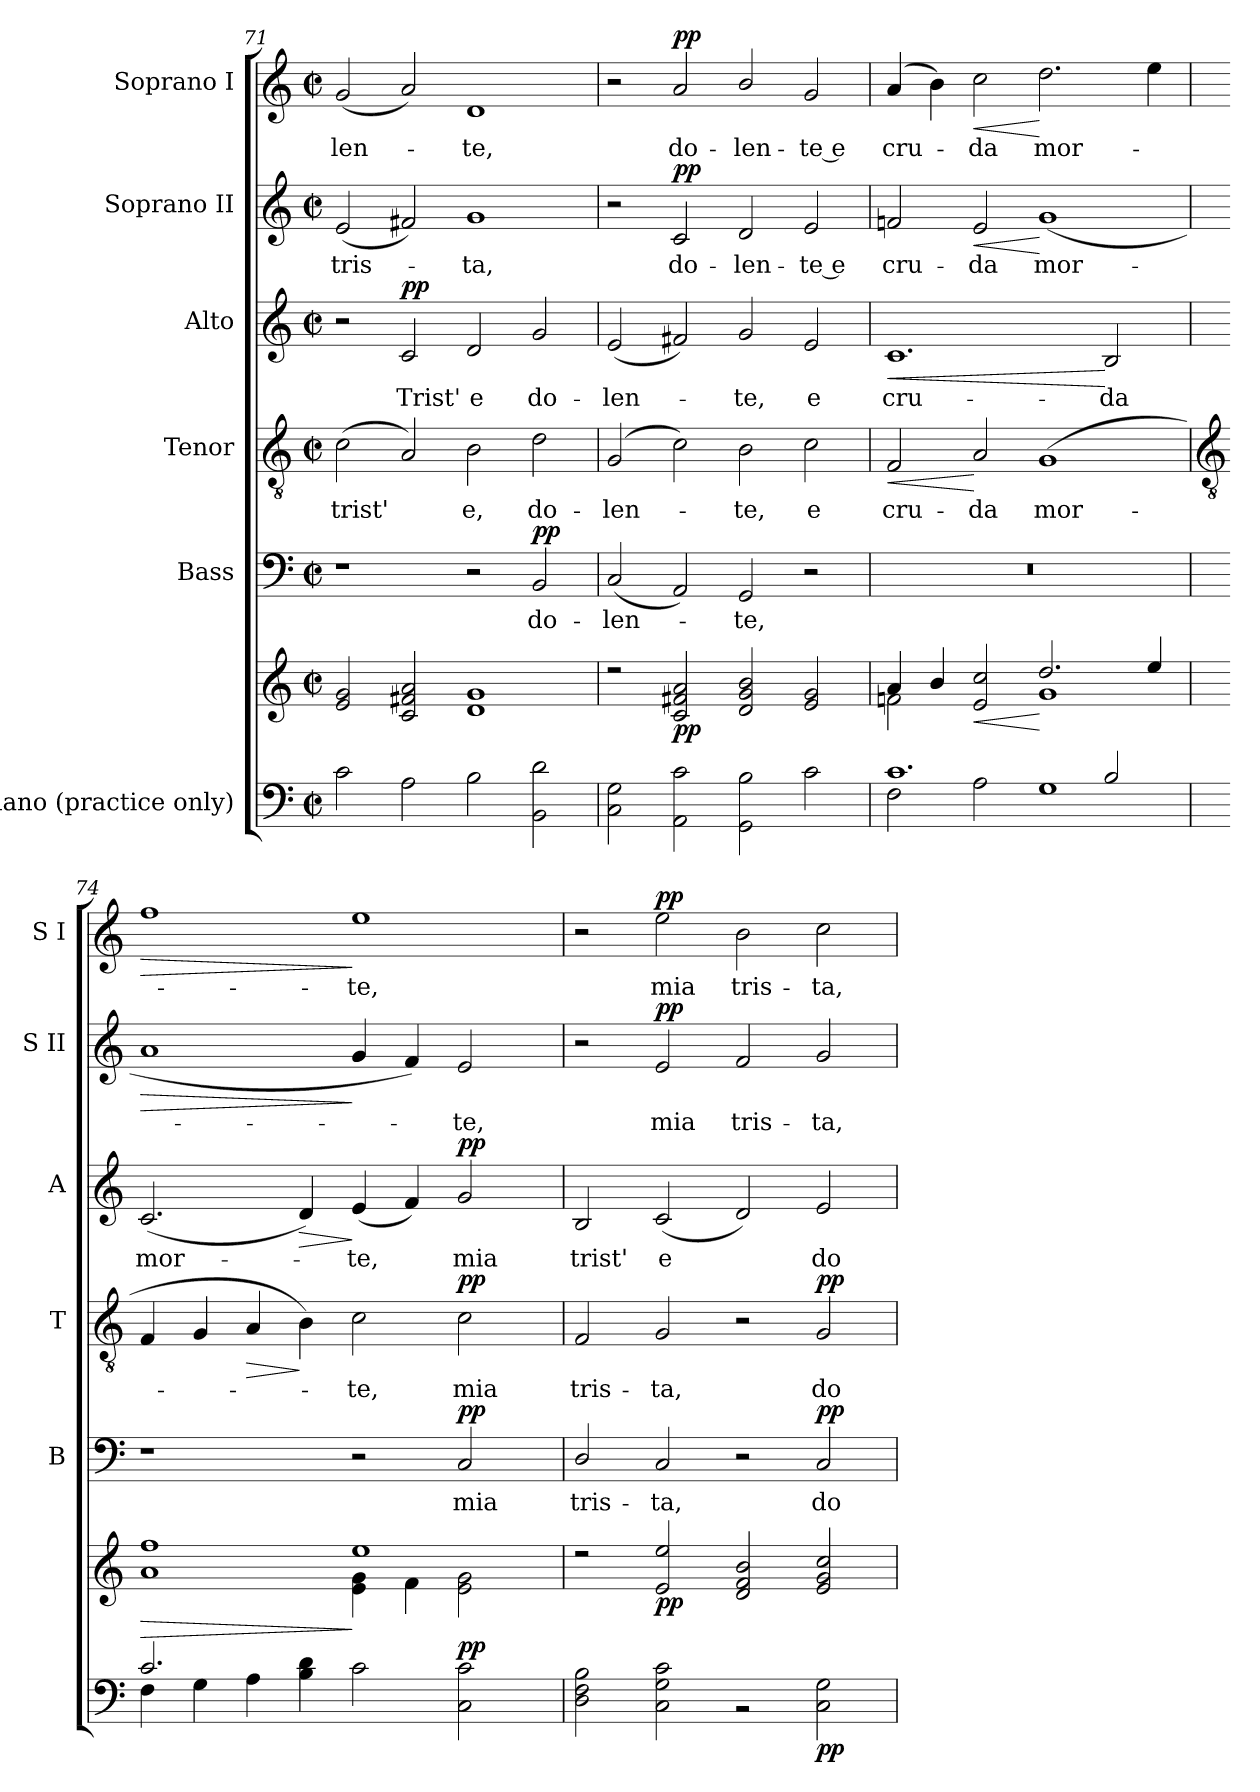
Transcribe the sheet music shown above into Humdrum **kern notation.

**kern	**kern	**dynam	**kern	**text	**dynam	**kern	**text	**dynam	**kern	**text	**dynam	**kern	**text	**dynam	**kern	**text	**dynam
*part6	*part6	*part6	*part5	*part5	*part5	*part4	*part4	*part4	*part3	*part3	*part3	*part2	*part2	*part2	*part1	*part1	*part1
*staff7	*staff6	*staff6/7	*staff5	*staff5	*staff5	*staff4	*staff4	*staff4	*staff3	*staff3	*staff3	*staff2	*staff2	*staff2	*staff1	*staff1	*staff1
*I"Piano (practice only)	*	*	*I"Bass	*	*	*I"Tenor	*	*	*I"Alto	*	*	*I"Soprano II	*	*	*I"Soprano I	*	*
*	*	*	*I'B	*	*	*I'T	*	*	*I'A	*	*	*I'S II	*	*	*I'S I	*	*
*clefF4	*clefG2	*	*clefF4	*	*	*clefGv2	*	*	*clefG2	*	*	*clefG2	*	*	*clefG2	*	*
*k[]	*k[]	*	*k[]	*	*	*k[]	*	*	*k[]	*	*	*k[]	*	*	*k[]	*	*
*C:	*C:	*	*C:	*	*	*C:	*	*	*C:	*	*	*C:	*	*	*C:	*	*
*M4/2	*M4/2	*	*M4/2	*	*	*M4/2	*	*	*M4/2	*	*	*M4/2	*	*	*M4/2	*	*
*met(c|)	*met(c|)	*	*met(c|)	*	*	*met(c|)	*	*	*met(c|)	*	*	*met(c|)	*	*	*met(c|)	*	*
=71	=71	=71	=71	=71	=71	=71	=71	=71	=71	=71	=71	=71	=71	=71	=71	=71	=71
*^	*^	*	*	*	*	*	*	*	*	*	*	*	*	*	*	*	*
!	!	!	!	!	!	!	!	!	!LO:LY:b	!	!	!	!	!	!LO:LY:b	!	!	!LO:LY:b	!
0ryy	2c\	2e/ 2g/	0ryy	.	1r	.	.	(<2c	trist'	.	2r	.	.	(<2e	tris-	.	(<2g	-len-	.
!	!	!	!	!	!	!	!	!	!	!	!	!LO:LY:b	!LO:DY:b	!	!	!	!	!	!
.	2A\	2c/ 2f#X/ 2a/	.	.	.	.	.	2A)	.	.	2c	Trist'	pp	2f#X)	.	.	2a)	.	.
!	!	!	!	!	!	!	!	!	!LO:LY:b	!	!	!LO:LY:b	!	!	!LO:LY:b	!	!	!LO:LY:b	!
.	2B\	1d/ 1g/	.	.	2r	.	.	2B	e,	.	2d	e	.	1g	ta,	.	1d	te,	.
!	!	!	!	!	!	!LO:LY:b	!LO:DY:b	!	!LO:LY:b	!	!	!LO:LY:b	!	!	!	!	!	!	!
.	2BB\ 2d\	.	.	.	2BB	do-	pp	2d	do-	.	2g	do-	.	.	.	.	.	.	.
=72	=72	=72	=72	=72	=72	=72	=72	=72	=72	=72	=72	=72	=72	=72	=72	=72	=72	=72	=72
!	!	!	!	!	!	!LO:LY:b	!	!	!LO:LY:b	!	!	!LO:LY:b	!	!	!	!	!	!	!
0ryy	2C\ 2G\	2r	0ryy	.	(<2C	-len-	.	(<2G	-len-	.	(<2e	-len-	.	2r	.	.	2r	.	.
!	!	!	!	!LO:DY:b	!	!	!	!	!	!	!	!	!	!	!LO:LY:b	!LO:DY:b	!	!LO:LY:b	!LO:DY:b
.	2AA\ 2c\	2c/ 2f#X/ 2a/	.	pp	2AA)	.	.	2c)	.	.	2f#X)	.	.	2c	do-	pp	2a	do-	pp
!	!	!	!	!	!	!LO:LY:b	!	!	!LO:LY:b	!	!	!LO:LY:b	!	!	!LO:LY:b	!	!	!LO:LY:b	!
.	2GG\ 2B\	2d/ 2g/ 2b/	.	.	2GG	te,	.	2B	te,	.	2g	te,	.	2d	-len-	.	2b/	-len-	.
!	!	!	!	!	!	!	!	!	!LO:LY:b	!	!	!LO:LY:b	!	!	!LO:LY:b	!	!	!LO:LY:b	!
.	2c\	2e/ 2g/	.	.	2r	.	.	2c	e	.	2e	e	.	2e	-te e	.	2g	-te e	.
=73	=73	=73	=73	=73	=73	=73	=73	=73	=73	=73	=73	=73	=73	=73	=73	=73	=73	=73	=73
!	!	!	!	!	!	!	!	!	!LO:LY:b	!LO:HP:b	!	!LO:LY:b	!LO:HP:b	!	!LO:LY:b	!	!	!LO:LY:b	!
1.c/	2F\	4a/	2fn\	.	0r	.	.	2F	cru-	<	1.c	cru-	<	2fn	cru-	.	(<4a	cru-	.
.	.	4b/	.	.	.	.	.	.	.	.	.	.	.	.	.	.	4b)	.	.
!	!	!	!	!LO:HP:b	!	!	!	!	!	!	!	!	!	!	!	!	!	!	!
!	!	!	!	!LO:HP:n=1:b	!	!	!	!	!LO:LY:b	!	!	!	!	!	!LO:LY:b	!LO:HP:b	!	!LO:LY:b	!LO:HP:b
.	2A\	2e/ 2cc/	2ryy	< <	.	.	.	2A	-da	[	.	.	.	2e	-da	<	2cc	da	<
!	!	!	!	!	!	!	!	!	!LO:LY:b	!	!	!	!	!	!LO:LY:b	!	!	!LO:LY:b	!
.	1G\	2.dd/	1g\	[	.	.	.	(<1G	mor-	.	.	.	.	(<1g	mor-	[	2.dd	mor-	[
!	!	!	!	!	!	!	!	!	!	!	!	!LO:LY:b	!	!	!	!	!	!	!
2B/	.	.	.	.	.	.	.	.	.	.	2B	-da	[	.	.	.	.	.	.
.	.	4ee/	.	[	.	.	.	.	.	.	.	.	.	.	.	.	4ee	.	.
!!LO:LB:g=z
=74	=74	=74	=74	=74	=74	=74	=74	=74	=74	=74	=74	=74	=74	=74	=74	=74	=74	=74	=74
*	*	*	*	*	*	*	*	*clefGv2	*	*	*	*	*	*	*	*	*	*	*
!	!	!	!	!LO:HP:b	!	!	!	!	!	!	!	!LO:LY:b	!	!	!	!LO:HP:b	!	!	!LO:HP:b
2.c/	4F\	1a/ 1ff/	1ryy	>	1r	.	.	4F	.	.	(<2.c	mor-	.	1a	.	>	1ff	.	>
.	4G\	.	.	.	.	.	.	4G	.	.	.	.	.	.	.	.	.	.	.
!	!	!	!	!	!	!	!	!	!	!LO:HP:b	!	!	!	!	!	!	!	!	!
.	4A\	.	.	.	.	.	.	4A	.	>	.	.	.	.	.	.	.	.	.
!	!	!	!	!	!	!	!	!	!	!	!	!	!LO:HP:b	!	!	!	!	!	!
1ryy	4B\ 4d\	.	.	.	.	.	.	4B)	.	]	4d)	.	>	.	.	.	.	.	.
!	!	!	!	!	!	!	!	!	!LO:LY:b	!	!	!LO:LY:b	!	!	!	!	!	!LO:LY:b	!
.	2c\	1ee/	4e\ 4g\	]	2r	.	.	2c	te,	.	(<4e	te,	]	4g	.	]	1ee	te,	]
.	.	.	4f\	.	.	.	.	.	.	.	4f)	.	.	4f)	.	.	.	.	.
!	!	!	!	!LO:DY:a=2	!	!LO:LY:b	!LO:DY:b	!	!LO:LY:b	!LO:DY:b	!	!LO:LY:b	!LO:DY:b	!	!LO:LY:b	!	!	!	!
.	2C\ 2c\	.	2e\ 2g\	pp	2C	mia	pp	2c	mia	pp	2g	mia	pp	2e	te,	.	.	.	.
4ryy	.	.	.	.	.	.	.	.	.	.	.	.	.	.	.	.	.	.	.
=75	=75	=75	=75	=75	=75	=75	=75	=75	=75	=75	=75	=75	=75	=75	=75	=75	=75	=75	=75
!	!	!	!	!	!	!LO:LY:b	!	!	!LO:LY:b	!	!	!LO:LY:b	!	!	!	!	!	!	!
0ryy	2D\ 2F\ 2B\	2r	0ryy	.	2D/	tris-	.	2F	tris-	.	2B	trist'	.	2r	.	.	2r	.	.
!	!	!	!	!LO:DY:b	!	!LO:LY:b	!	!	!LO:LY:b	!	!	!LO:LY:b	!	!	!LO:LY:b	!LO:DY:b	!	!LO:LY:b	!LO:DY:b
.	2C\ 2G\ 2c\	2e/ 2ee/	.	pp	2C	-ta,	.	2G	-ta,	.	(<2c	e	.	2e	mia	pp	2ee	mia	pp
!	!	!	!	!	!	!	!	!	!	!	!	!	!	!	!LO:LY:b	!	!	!LO:LY:b	!
.	2r	2d/ 2f/ 2b/	.	.	2r	.	.	2r	.	.	2d)	.	.	2f	tris-	.	2b	tris-	.
!	!	!	!	!LO:DY:b=2	!	!LO:LY:b	!LO:DY:b	!	!LO:LY:b	!LO:DY:b	!	!LO:LY:b	!	!	!LO:LY:b	!	!	!LO:LY:b	!
.	2C\ 2G\	2e/ 2g/ 2cc/	.	pp	2C	do-	pp	2G	do-	pp	2e	do-	.	2g	-ta,	.	2cc	-ta,	.
*v	*v	*	*	*	*	*	*	*	*	*	*	*	*	*	*	*	*	*	*
*	*v	*v	*	*	*	*	*	*	*	*	*	*	*	*	*	*	*	*
=	=	=	=	=	=	=	=	=	=	=	=	=	=	=	=	=	=
*-	*-	*-	*-	*-	*-	*-	*-	*-	*-	*-	*-	*-	*-	*-	*-	*-	*-
